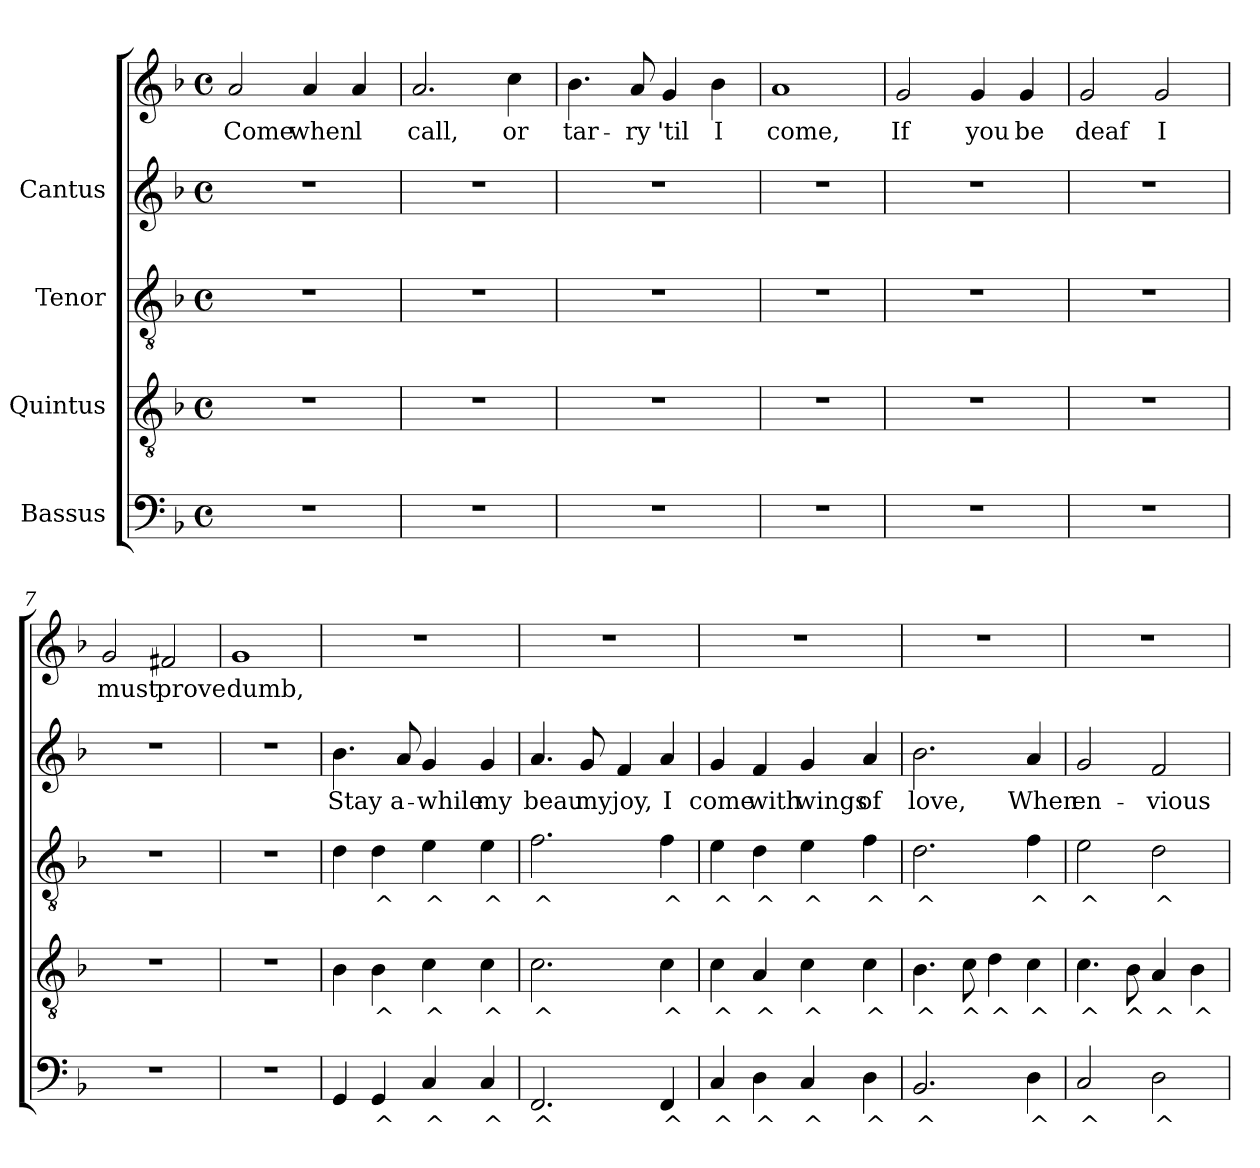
**kern	**text	**kern	**text	**kern	**text	**kern	**text	**kern	**text
*part4	*part4	*part3	*part3	*part2	*part2	*part1	*part1	*part1	*part1
*staff5	*staff5	*staff4	*staff4	*staff3	*staff3	*staff2	*staff2	*staff1	*staff1
*I"Bassus	*	*I"Quintus	*	*I"Tenor	*	*I"Cantus	*	*	*
!!LO:PB:g=z
*stria5	*	*stria5	*	*stria5	*	*stria5	*	*stria5	*
*clefF4	*	*clefGv2	*	*clefGv2	*	*clefG2	*	*clefG2	*
*k[b-]	*	*k[b-]	*	*k[b-]	*	*k[b-]	*	*k[b-]	*
*F:	*	*F:	*	*F:	*	*F:	*	*F:	*
*M4/4	*	*M4/4	*	*M4/4	*	*M4/4	*	*M4/4	*
*met(c)	*	*met(c)	*	*met(c)	*	*met(c)	*	*met(c)	*
*MM144	*	*MM144	*	*MM144	*	*MM144	*	*MM144	*
=1	=1	=1	=1	=1	=1	=1	=1	=1	=1
!	!	!	!	!	!	!	!	!	!LO:LY:b:cj
1r	.	1r	.	1r	.	1r	.	2a/	Come
!	!	!	!	!	!	!	!	!	!LO:LY:b:cj
.	.	.	.	.	.	.	.	4a/	when
!	!	!	!	!	!	!	!	!	!LO:LY:b:cj
.	.	.	.	.	.	.	.	4a/	l
=2	=2	=2	=2	=2	=2	=2	=2	=2	=2
!	!	!	!	!	!	!	!	!	!LO:LY:b:cj
1r	.	1r	.	1r	.	1r	.	2.a/	call,
!	!	!	!	!	!	!	!	!	!LO:LY:b:cj
.	.	.	.	.	.	.	.	4cc\	or
=3	=3	=3	=3	=3	=3	=3	=3	=3	=3
!	!	!	!	!	!	!	!	!	!LO:LY:b:cj
1r	.	1r	.	1r	.	1r	.	4.b-\	tar-
!	!	!	!	!	!	!	!	!	!LO:LY:b:cj
.	.	.	.	.	.	.	.	8a/	-ry
!	!	!	!	!	!	!	!	!	!LO:LY:b:cj
.	.	.	.	.	.	.	.	4g/	'til
!	!	!	!	!	!	!	!	!	!LO:LY:b:cj
.	.	.	.	.	.	.	.	4b-\	I
=4	=4	=4	=4	=4	=4	=4	=4	=4	=4
!	!	!	!	!	!	!	!	!	!LO:LY:b:cj
1r	.	1r	.	1r	.	1r	.	1a	come,
=5	=5	=5	=5	=5	=5	=5	=5	=5	=5
!	!	!	!	!	!	!	!	!	!LO:LY:b:cj
1r	.	1r	.	1r	.	1r	.	2g/	If
!	!	!	!	!	!	!	!	!	!LO:LY:b:cj
.	.	.	.	.	.	.	.	4g/	you
!	!	!	!	!	!	!	!	!	!LO:LY:b:cj
.	.	.	.	.	.	.	.	4g/	be
=6	=6	=6	=6	=6	=6	=6	=6	=6	=6
!	!	!	!	!	!	!	!	!	!LO:LY:b:cj
1r	.	1r	.	1r	.	1r	.	2g/	deaf
!	!	!	!	!	!	!	!	!	!LO:LY:b:cj
.	.	.	.	.	.	.	.	2g/	I
!!LO:LB:g=z
=7	=7	=7	=7	=7	=7	=7	=7	=7	=7
!	!	!	!	!	!	!	!	!	!LO:LY:b:cj
1r	.	1r	.	1r	.	1r	.	2g/	must
!	!	!	!	!	!	!	!	!	!LO:LY:b:cj
.	.	.	.	.	.	.	.	2f#X/	prove
=8	=8	=8	=8	=8	=8	=8	=8	=8	=8
!	!	!	!	!	!	!	!	!	!LO:LY:b:cj
1r	.	1r	.	1r	.	1r	.	1g	dumb,
=9	=9	=9	=9	=9	=9	=9	=9	=9	=9
!	!LO:LY:b:cj	!	!LO:LY:b:cj	!	!LO:LY:b:cj	!	!LO:LY:b:cj	!	!
4GG/	.	4B-\	.	4d\	.	4.b-\	Stay	1r	.
!	!LO:LY:b:cj	!	!LO:LY:b:cj	!	!LO:LY:b:cj	!	!	!	!
4GG/	^	4B-\	^	4d\	^	.	.	.	.
!	!	!	!	!	!	!	!LO:LY:b:cj	!	!
.	.	.	.	.	.	8a/	a-	.	.
!	!LO:LY:b:cj	!	!LO:LY:b:cj	!	!LO:LY:b:cj	!	!LO:LY:b:cj	!	!
4C/	^	4c\	^	4e\	^	4g/	-while	.	.
!	!LO:LY:b:cj	!	!LO:LY:b:cj	!	!LO:LY:b:cj	!	!LO:LY:b:cj	!	!
4C/	^	4c\	^	4e\	^	4g/	my	.	.
=10	=10	=10	=10	=10	=10	=10	=10	=10	=10
!	!LO:LY:b:cj	!	!LO:LY:b:cj	!	!LO:LY:b:cj	!	!LO:LY:b:cj	!	!
2.FF/	^	2.c\	^	2.f\	^	4.a/	beau	1r	.
!	!	!	!	!	!	!	!LO:LY:b:cj	!	!
.	.	.	.	.	.	8g/	my	.	.
!	!	!	!	!	!	!	!LO:LY:b:cj	!	!
.	.	.	.	.	.	4f/	joy,	.	.
!	!LO:LY:b:cj	!	!LO:LY:b:cj	!	!LO:LY:b:cj	!	!LO:LY:b:cj	!	!
4FF/	^	4c\	^	4f\	^	4a/	I	.	.
=11	=11	=11	=11	=11	=11	=11	=11	=11	=11
!	!LO:LY:b:cj	!	!LO:LY:b:cj	!	!LO:LY:b:cj	!	!LO:LY:b:cj	!	!
4C/	^	4c\	^	4e\	^	4g/	come	1r	.
!	!LO:LY:b:cj	!	!LO:LY:b:cj	!	!LO:LY:b:cj	!	!LO:LY:b:cj	!	!
4D\	^	4A/	^	4d\	^	4f/	with	.	.
!	!LO:LY:b:cj	!	!LO:LY:b:cj	!	!LO:LY:b:cj	!	!LO:LY:b:cj	!	!
4C/	^	4c\	^	4e\	^	4g/	wings	.	.
!	!LO:LY:b:cj	!	!LO:LY:b:cj	!	!LO:LY:b:cj	!	!LO:LY:b:cj	!	!
4D\	^	4c\	^	4f\	^	4a/	of	.	.
=12	=12	=12	=12	=12	=12	=12	=12	=12	=12
!	!LO:LY:b:cj	!	!LO:LY:b:cj	!	!LO:LY:b:cj	!	!LO:LY:b:cj	!	!
2.BB-/	^	4.B-\	^	2.d\	^	2.b-\	love,	1r	.
!	!	!	!LO:LY:b:cj	!	!	!	!	!	!
.	.	8c\	^	.	.	.	.	.	.
!	!	!	!LO:LY:b:cj	!	!	!	!	!	!
.	.	4d\	^	.	.	.	.	.	.
!	!LO:LY:b:cj	!	!LO:LY:b:cj	!	!LO:LY:b:cj	!	!LO:LY:b:cj	!	!
4D\	^	4c\	^	4f\	^	4a/	When	.	.
!!LO:LB:g=z
=13	=13	=13	=13	=13	=13	=13	=13	=13	=13
!	!LO:LY:b:cj	!	!LO:LY:b:cj	!	!LO:LY:b:cj	!	!LO:LY:b:cj	!	!
2C/	^	4.c\	^	2e\	^	2g/	en-	1r	.
!	!	!	!LO:LY:b:cj	!	!	!	!	!	!
.	.	8B-\	^	.	.	.	.	.	.
!	!LO:LY:b:cj	!	!LO:LY:b:cj	!	!LO:LY:b:cj	!	!LO:LY:b:cj	!	!
2D\	^	4A/	^	2d\	^	2f/	-vious	.	.
!	!	!	!LO:LY:b:cj	!	!	!	!	!	!
.	.	4B-\	^	.	.	.	.	.	.
=	=	=	=	=	=	=	=	=	=
*-	*-	*-	*-	*-	*-	*-	*-	*-	*-
